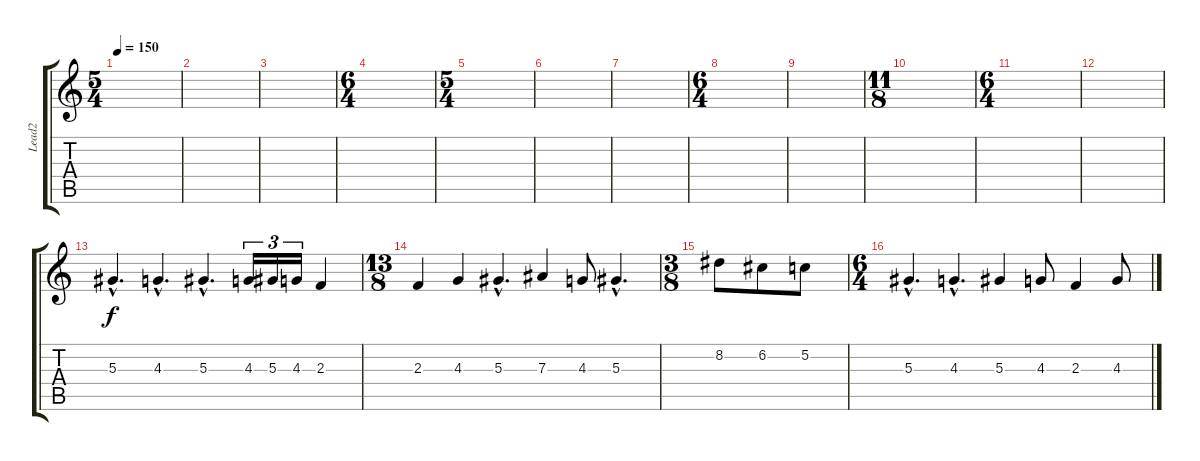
\track ("Lead2" "Lead2") {instrument overdrivenguitar}
\staff {score tabs}
\tuning (C4 G3 Eb3 Bb2 F2 C2) {hide}
\ts (5 4)
\tempo 150
\clef g2
\ks c
|
|
|
\ts (6 4)
|
\ts (5 4)
|
|
|
\ts (6 4)
|
|
\ts (11 8)
|
\ts (6 4)
|
|
5.3{hac}.4{d} 4.3{hac}.4{d} 5.3{hac}.4{d} 4.3.16{tu (3 2)} 5.3.16{tu (3 2)} 4.3.16{tu (3 2)} 2.3.4 |
\ts (13 8)
2.3.4 4.3.4 5.3{hac}.4{d} 7.3.4 4.3.8 5.3{hac}.4{d} |
\ts (3 8)
8.2.8 6.2.8 5.2.8 |
\ts (6 4)
5.3{hac}.4{d} 4.3{hac}.4{d} 5.3.4 4.3.8 2.3.4 4.3.8
